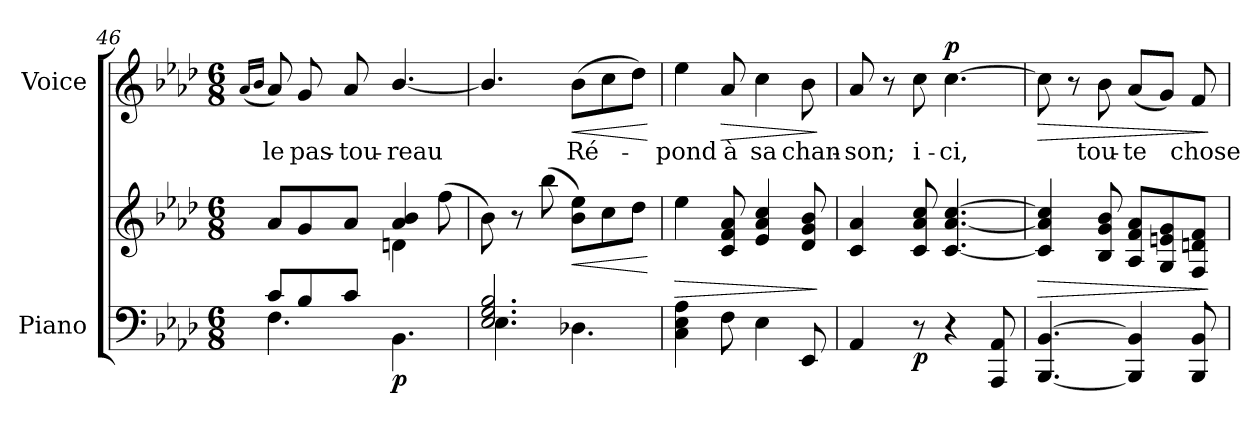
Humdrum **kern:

**kern	**kern	**dynam	**kern	**text	**dynam
*part2	*part2	*part2	*part1	*part1	*part1
*staff3	*staff2	*staff2/3	*staff1	*staff1	*staff1
*I"Piano	*	*	*I"Voice	*	*
*I'Pno	*	*	*	*	*
*clefF4	*clefG2	*	*clefG2	*	*
*k[b-e-a-d-]	*k[b-e-a-d-]	*	*k[b-e-a-d-]	*	*
*M6/8	*M6/8	*	*M6/8	*	*
=46	=46	=46	=46	=46	=46
.	.	.	(16qa-/LL	.	.
.	.	.	16qb-/JJ	.	.
*^	*^	*	*	*	*
!	!	!	!	!	!	!LO:LY:b	!
4.F\	8c/L	8a-/L	4.ryy	.	8a-/)	le	.
!	!	!	!	!	!	!LO:LY:b	!
.	8B-/	8g/	.	.	8g/	pas-	.
!	!	!	!	!	!	!LO:LY:b	!
.	8c/J	8a-/J	.	.	8a-/	-tou-	.
!	!	!	!	!LO:DY:b=2	!	!LO:LY:b	!
4.BB-\	4.ryy	4a-/ 4b-/	4dn\	p	[4.b-/	-reau	.
.	.	(8ff\	8ryy	.	.	.	.
*	*	*v	*v	*	*	*	*
=47	=47	=47	=47	=47	=47	=47
2.E-/ 2.G/ 2.B-/	4.E-\	8b-\)	.	4.b-/]	.	.
.	.	8r	.	.	.	.
.	.	(8bb-\	.	.	.	.
!	!	!	!LO:HP:b	!	!LO:LY:b	!LO:HP:b
.	4.D-X\	8b-\ 8ee-\L)	<	(8b-\L	Ré-	<
.	.	8cc\	.	8cc\	.	.
.	.	8dd-\J	.	8dd-\J)	.	.
*v	*v	*	*	*	*	*
.	.	[	.	.	[
!!LO:LB:g=z
=48	=48	=48	=48	=48	=48
!	!	!LO:HP:b	!	!LO:LY:b	!
4C\ 4E-\ 4A-\	4ee-\	>	4ee-\	-pond	.
!	!	!	!	!LO:LY:b	!LO:HP:b
8F\	8c/ 8f/ 8a-/	.	8a-/	à	>
!	!	!	!	!LO:LY:b	!
4E-\	4e-/ 4a-/ 4cc/	.	4cc\	sa	.
!	!	!	!	!LO:LY:b	!
8EE-/	8d-/ 8g/ 8b-/	.	8b-\	chan-	.
.	.	]	.	.	]
=49	=49	=49	=49	=49	=49
!	!	!	!	!LO:LY:b	!
4AA-/	4c/ 4a-/	.	8a-/	-son;	.
.	.	.	8r	.	.
!	!	!LO:DY:b=2	!	!LO:LY:b	!
8r	8c/ 8a-/ 8cc/	p	8cc\	i-	.
!	!	!	!	!LO:LY:b	!LO:DY:b
4r	[4.c/ [4.a-/ [4.cc/	.	[4.cc\	-ci,	p
8AAA-/ 8AA-/	.	.	.	.	.
=50	=50	=50	=50	=50	=50
!	!	!LO:HP:b	!	!	!LO:HP:b
[4.BBB-/ [4.BB-/	4c/] 4a-/] 4cc/]	>	8cc\]	.	>
.	.	.	8r	.	.
!	!	!	!	!LO:LY:b	!
.	8B-/ 8g/ 8b-/	.	8b-\	tou-	.
!	!	!	!	!LO:LY:b	!
4BBB-/] 4BB-/]	8A-/ 8f/ 8a-/L	.	(8a-/L	-te	.
.	8G/ 8en/ 8g/	.	8g/J)	.	.
!	!	!	!	!LO:LY:b	!
8BBB-/ 8BB-/	8F/ 8dn/ 8f/J	.	8f/	chose	.
.	.	]	.	.	]
=	=	=	=	=	=
*-	*-	*-	*-	*-	*-
